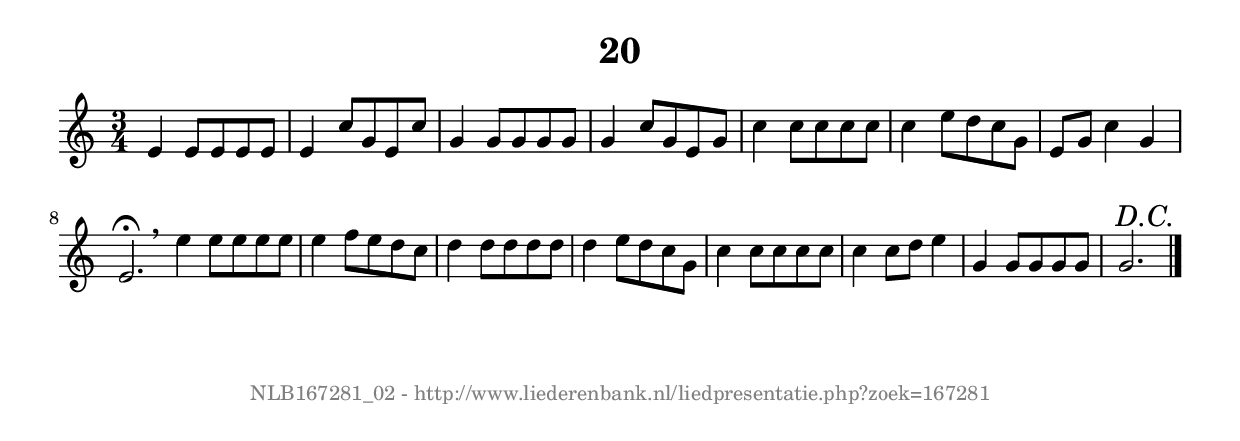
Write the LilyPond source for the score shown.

%
% produced by wce2krn 1.64 (7 June 2014)
%
\version"2.16"
#(append! paper-alist '(("long" . (cons (* 210 mm) (* 2000 mm)))))
#(set-default-paper-size "long")
sb = {\breathe}
mBreak = {\breathe }
bBreak = {\breathe }
x = {\once\override NoteHead #'style = #'cross }
gl=\glissando
itime={\override Staff.TimeSignature #'stencil = ##f }
ficta = {\once\set suggestAccidentals = ##t}
fine = {\once\override Score.RehearsalMark #'self-alignment-X = #1 \mark \markup {\italic{Fine}}}
dc = {\once\override Score.RehearsalMark #'self-alignment-X = #1 \mark \markup {\italic{D.C.}}}
dcf = {\once\override Score.RehearsalMark #'self-alignment-X = #1 \mark \markup {\italic{D.C. al Fine}}}
dcc = {\once\override Score.RehearsalMark #'self-alignment-X = #1 \mark \markup {\italic{D.C. al Coda}}}
ds = {\once\override Score.RehearsalMark #'self-alignment-X = #1 \mark \markup {\italic{D.S.}}}
dsf = {\once\override Score.RehearsalMark #'self-alignment-X = #1 \mark \markup {\italic{D.S. al Fine}}}
dsc = {\once\override Score.RehearsalMark #'self-alignment-X = #1 \mark \markup {\italic{D.S. al Coda}}}
pv = {\set Score.repeatCommands = #'((volta "1"))}
sv = {\set Score.repeatCommands = #'((volta "2"))}
tv = {\set Score.repeatCommands = #'((volta "3"))}
qv = {\set Score.repeatCommands = #'((volta "4"))}
xv = {\set Score.repeatCommands = #'((volta #f))}
\header{ tagline = ""
title = "20"
}
\score {{
\key c \major
\relative g'
{
\set melismaBusyProperties = #'()
\time 3/4
\tempo 4=120
\override Score.MetronomeMark #'transparent = ##t
\override Score.RehearsalMark #'break-visibility = #(vector #t #t #f)
e4 e8 e e e e4 c'8 g e c' g4 g8 g g g g4 c8 g e g c4 c8 c c c c4 e8 d c g e g c4 g e2.^\fermata \bar ":|:" \bBreak
e'4 e8 e e e e4 f8 e d c d4 d8 d d d d4 e8 d c g c4 c8 c c c c4 c8 d e4 g,4 g8 g g g g2.\dc \bar "|."
 }}
 \midi { }
 \layout {
            indent = 0.0\cm
}
}
\markup { \vspace #0 } \markup { \with-color #grey \fill-line { \center-column { \smaller "NLB167281_02 - http://www.liederenbank.nl/liedpresentatie.php?zoek=167281" } } }
